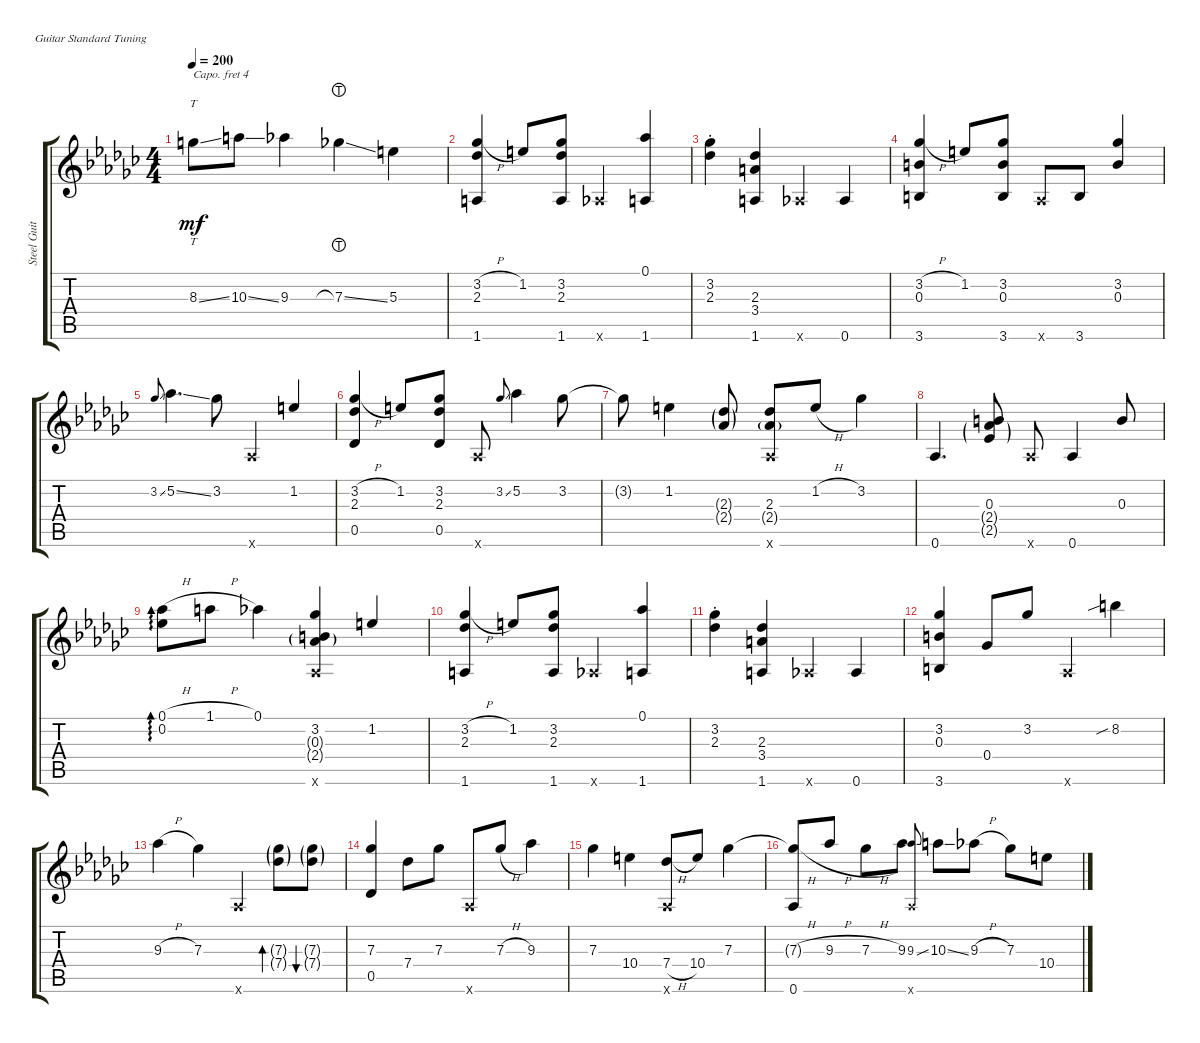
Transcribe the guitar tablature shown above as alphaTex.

\defaultSystemsLayout 4
\bracketExtendMode groupsimilarinstruments
\otherSystemsTrackNameOrientation horizontal
\track ("Steel Guitar" "Steel Guit") {instrument acousticguitarsteel}
\staff {score tabs}
\capo 4
\tuning (E4 B3 G3 D3 A2 E2)
\ts (4 4)
\tempo 200
\clef g2
\ks gb
8.3{ss acc #}.8{tt dy mf beam Down} 10.3{ss acc #}.8{beam Down} 9.3{acc forcenatural}.4{beam Down} 7.3{ss lht acc forcenatural}.4{beam Down} 5.3{acc #}.4{beam Down} |
(3.2{h acc forcenatural} 2.3{acc forcenatural} 1.6{acc #}).4{beam Up} 1.2{acc #}.8{beam Up} (3.2{acc forcenatural} 2.3{acc forcenatural} 1.6{acc #}).8{beam Up} 0.6{x acc forcenatural}.4{beam Up} (0.1{acc forcenatural} 1.6{acc #}).4{beam Up} |
(3.2{st acc forcenatural} 2.3{st acc forcenatural}).4{beam Down} (2.3{acc forcenatural} 3.4{acc #} 1.6{acc #}).4{beam Up} 0.6{x acc forcenatural}.4{beam Up} 0.6{acc forcenatural}.4{beam Up} |
(3.6{acc forcenatural} 3.2{h acc forcenatural} 0.3{acc forcenatural}).4{beam Up} 1.2{acc #}.8{beam Up} (3.2{acc forcenatural} 0.3{acc forcenatural} 3.6{acc forcenatural}).8{beam Up} 0.6{x acc forcenatural}.8{beam Up} 3.6{acc forcenatural}.8{beam Up} (3.2{acc forcenatural} 0.3{acc forcenatural}).4{beam Up} |
3.2{ss acc forcenatural}.8{gr onbeat beam Up} 5.2{ss acc forcenatural}.4{d beam Down} 3.2{acc forcenatural}.8{beam Down} 0.6{x acc forcenatural}.4{beam Up} 1.2{acc #}.4{beam Up} |
(3.2{h acc forcenatural} 2.3{acc forcenatural} 0.5{acc forcenatural}).4{beam Up} 1.2{acc #}.8{beam Up} (3.2{acc forcenatural} 2.3{acc forcenatural} 0.5{acc forcenatural}).8{beam Up} 0.6{x acc forcenatural}.8{beam Up} 3.2{ss acc forcenatural}.8{gr onbeat beam Up} 5.2{acc forcenatural}.4{beam Down} 3.2{acc forcenatural}.8{beam Down} |
3.2{t acc forcenatural}.8{beam Down} 1.2{acc #}.4{beam Down} (2.3{g acc forcenatural} 2.4{g acc forcenatural}).8{beam Up} (0.6{x acc forcenatural} 2.3{acc forcenatural} 2.4{g acc forcenatural}).8{beam Up} 1.2{h acc #}.8{beam Up} 3.2{acc forcenatural}.4{beam Down} |
0.6{acc forcenatural}.4{d beam Up} (0.3{acc forcenatural} 2.4{g acc forcenatural} 2.5{g acc forcenatural}).8{beam Up} 0.6{x acc forcenatural}.8{beam Up} 0.6{acc forcenatural}.4{beam Up} 0.3{acc forcenatural}.8{beam Up} |
(0.2{acc forcenatural} 0.1{h acc forcenatural}).8{ad 0 beam Down} 1.1{h acc #}.8{beam Down} 0.1{acc forcenatural}.4{beam Down} (3.2{acc forcenatural} 0.6{x acc forcenatural} 0.3{g acc forcenatural} 2.4{g acc forcenatural}).4{beam Up} 1.2{acc #}.4{beam Up} |
(3.2{h acc forcenatural} 2.3{acc forcenatural} 1.6{acc #}).4{beam Up} 1.2{acc #}.8{beam Up} (3.2{acc forcenatural} 2.3{acc forcenatural} 1.6{acc #}).8{beam Up} 0.6{x acc forcenatural}.4{beam Up} (0.1{acc forcenatural} 1.6{acc #}).4{beam Up} |
(3.2{st acc forcenatural} 2.3{st acc forcenatural}).4{beam Down} (2.3{acc forcenatural} 3.4{acc #} 1.6{acc #}).4{beam Up} 0.6{x acc forcenatural}.4{beam Up} 0.6{acc forcenatural}.4{beam Up} |
(3.6{acc forcenatural} 3.2{acc forcenatural} 0.3{acc forcenatural}).4{beam Up} 0.4{acc forcenatural}.8{beam Up} 3.2{acc forcenatural}.8{beam Up} 0.6{x acc forcenatural}.4{beam Up} 8.2{sib acc forcenatural}.4{beam Down} |
9.3{h acc forcenatural}.4{beam Down} 7.3{acc forcenatural}.4{beam Down} 0.6{x acc forcenatural}.4{beam Up} (7.4{g acc forcenatural} 7.3{g acc forcenatural}).8{bd 30 beam Down} (7.4{g acc forcenatural} 7.3{g acc forcenatural}).8{bu 30 beam Down} |
(0.5{acc forcenatural} 7.3{acc forcenatural}).4{beam Up} 7.4{acc forcenatural}.8{beam Down} 7.3{acc forcenatural}.8{beam Down} 0.6{x acc forcenatural}.8{beam Up} 7.3{h acc forcenatural}.8{beam Up} 9.3{acc forcenatural}.4{beam Down} |
7.3{acc forcenatural}.4{beam Down} 10.4{acc #}.4{beam Down} (0.6{x acc forcenatural} 7.4{h acc forcenatural}).8{beam Up} 10.4{acc #}.8{beam Up} 7.3{acc forcenatural}.4{beam Down} |
(0.6{acc forcenatural} 7.3{h t acc forcenatural}).8{beam Up} 9.3{h acc forcenatural}.8{beam Up} 7.3{h acc forcenatural}.8{beam Down} 9.3{acc forcenatural}.8{beam Down} (9.3{ss acc forcenatural} 0.6{x acc forcenatural}).8{gr onbeat beam Up} 10.3{ss acc #}.8{beam Down} 9.3{h acc forcenatural}.8{beam Down} 7.3{acc forcenatural}.8{beam Down} 10.4{acc #}.8{beam Down}
